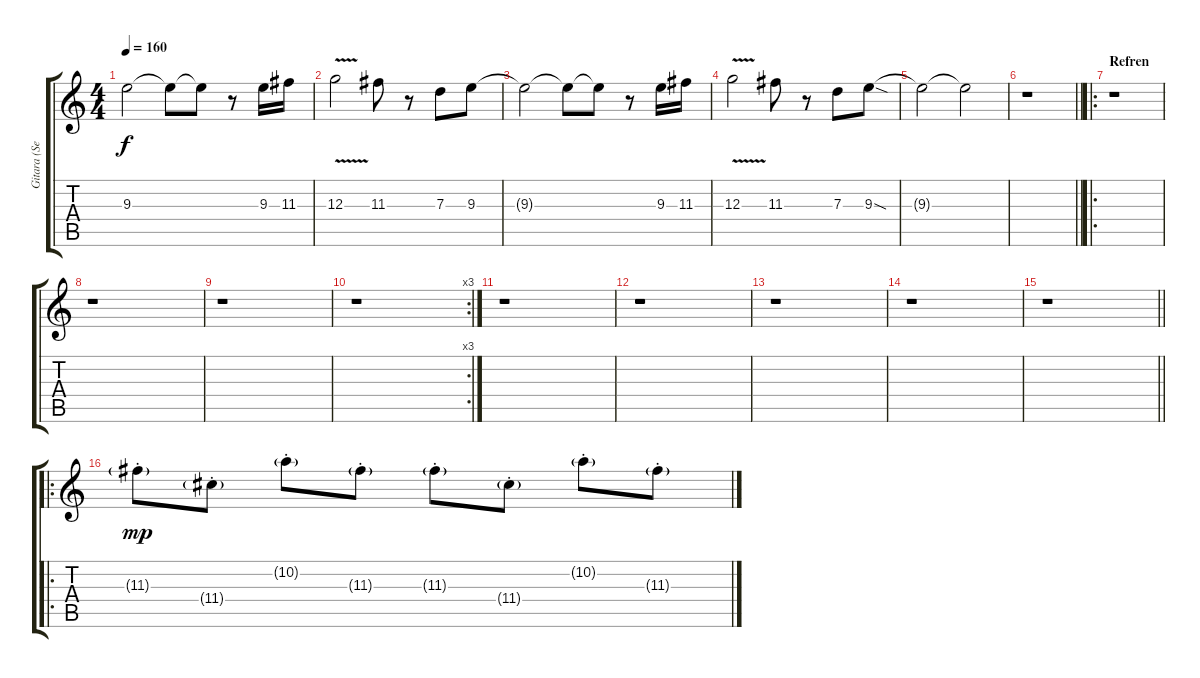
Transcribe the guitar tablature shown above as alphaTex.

\track ("Gitara (Sead Lipovaca)" "Gitara (Se") {instrument overdrivenguitar}
\staff {score tabs}
\tuning (E4 B3 G3 D3 A2 E2) {hide}
\ts (4 4)
\tempo 160
\clef g2
\ks c
9.3{t}.2{dy f} 9.3{t}.8 9.3{t}.8 r.8 9.3.16 11.3.16 |
12.3{v}.2 11.3.8 r.8 7.3.8 9.3.8 |
9.3{t}.2 9.3{t}.8 9.3{t}.8 r.8 9.3.16 11.3.16 |
12.3{v}.2 11.3.8 r.8 7.3.8 9.3{sod}.8 |
9.3{t}.2 9.3{t}.2 |
\barLineRight lightlight
r.1 |
\ro
\section ("" "Refren")
r.1 |
r.1 |
r.1 |
\rc 3
r.1 |
r.1 |
r.1 |
r.1 |
r.1 |
\barLineRight lightlight
r.1 |
\ro
11.3{g st}.8{dy mp volume 12 balance 5} 11.4{g st}.8 10.2{g st}.8 11.3{g st}.8 11.3{g st}.8 11.4{g st}.8 10.2{g st}.8 11.3{g st}.8
